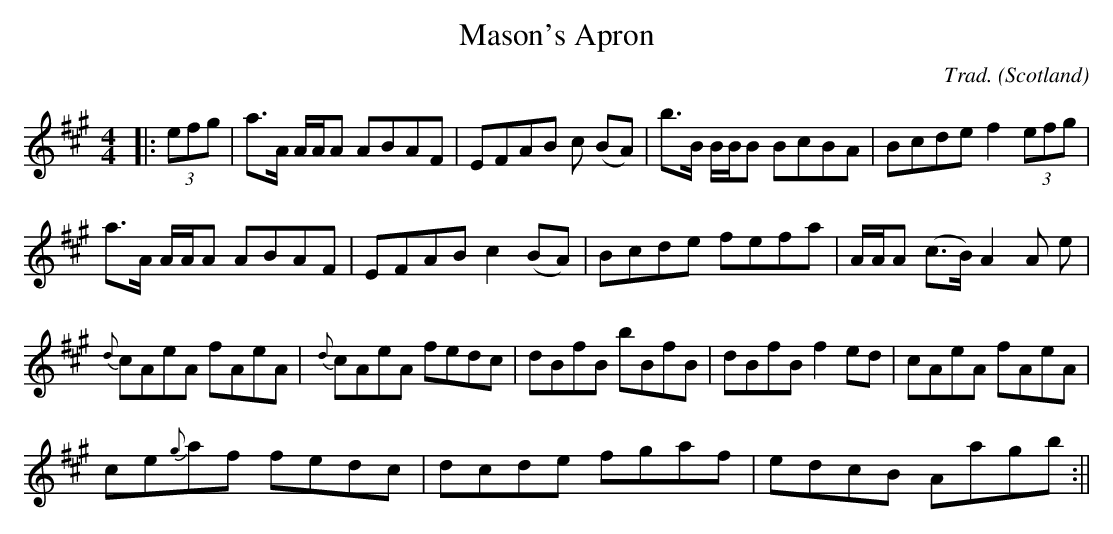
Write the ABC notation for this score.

X:1
T:Mason's Apron
O:Scotland
M:4/4
C:Trad.
K:A
|:(3efg|a>A A/2A/2A ABAF|EFAB c (BA)|b>B B/2B/2B BcBA|Bcde f2 (3efg|
a>A A/2A/2A ABAF|EFAB c2 (BA)|Bcde fefa|A/2A/2A (c>B) A2 A e|
{d}cAeA fAeA|{d}cAeA fedc|dBfB bBfB|dBfB f2 ed|cAeA fAeA|
ce{g}af fedc|dcde fgaf|edcB Aagb:||
